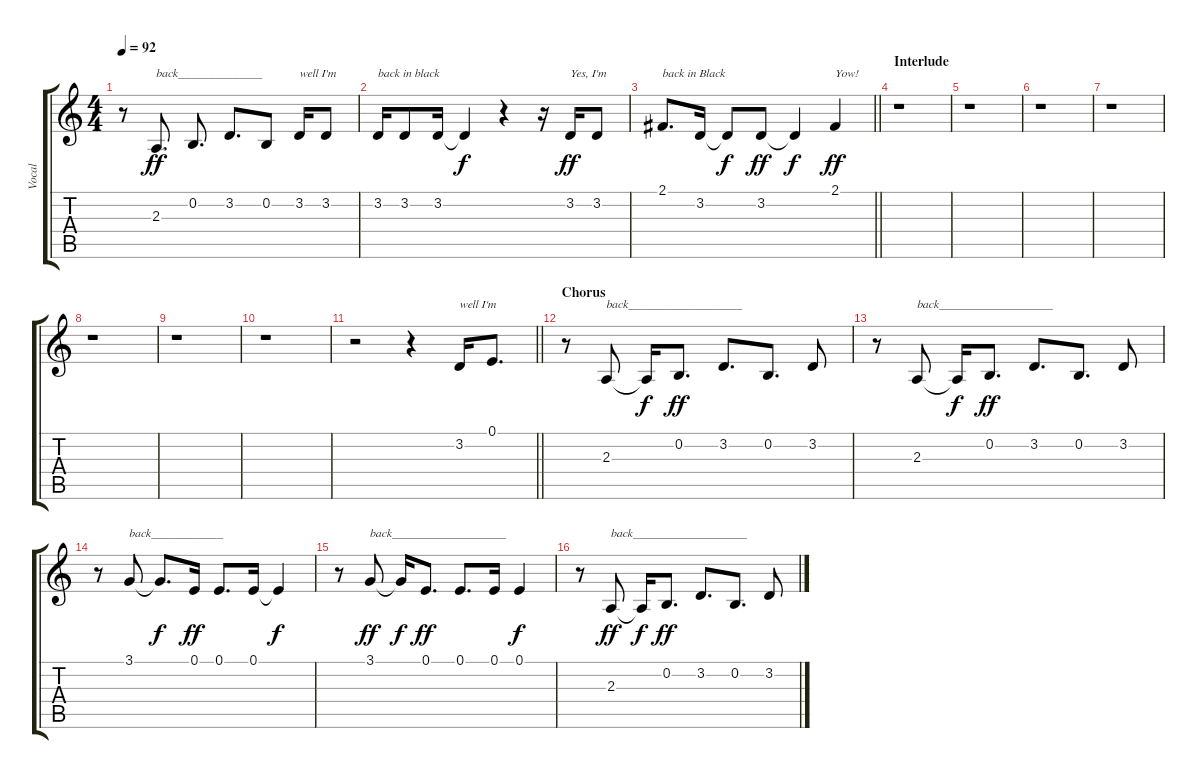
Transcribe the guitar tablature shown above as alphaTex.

\track ("Vocal" "Vocal") {instrument cello}
\staff {score tabs}
\tuning (E4 B3 G3 D3 A2 E2) {hide}
\ts (4 4)
\tempo 92
\clef g2
\ks c
r.8{dy ff} 2.3.8{d txt "back______________"} 0.2.8{d} 3.2.8{d} 0.2.8 3.2.16{txt "well I'm"} 3.2.8 |
3.2.16{txt "back in black"} 3.2.8 3.2.16 3.2{t}.4{dy f} r.4 r.16 3.2.16{txt "Yes, I'm" dy ff} 3.2.8 |
\barLineRight lightlight
2.1.8{d txt "back in Black"} 3.2.16 3.2{t}.8{dy f} 3.2.8{dy ff} 3.2{t}.4{dy f} 2.1.4{txt "Yow!" dy ff} |
\section ("" "Interlude")
r.1 |
r.1 |
r.1 |
r.1 |
r.1 |
r.1 |
r.1 |
\barLineRight lightlight
r.2 r.4 3.2.16{txt "well I'm"} 0.1.8{d} |
\section ("" "Chorus")
r.8 2.3.8{txt "back___________________"} 2.3{t}.16{dy f} 0.2.8{d dy ff} 3.2.8{d} 0.2.8{d} 3.2.8 |
r.8 2.3.8{txt "back___________________"} 2.3{t}.16{dy f} 0.2.8{d dy ff} 3.2.8{d} 0.2.8{d} 3.2.8 |
r.8 3.1.8{txt "back____________"} 3.1{t}.8{d dy f} 0.1.16{dy ff} 0.1.8{d} 0.1.16 0.1{t}.4{dy f} |
r.8 3.1.8{txt "back___________________" dy ff} 3.1{t}.16{dy f} 0.1.8{d dy ff} 0.1.8{d} 0.1.16 0.1.4{dy f} |
r.8 2.3.8{txt "back___________________" dy ff} 2.3{t}.16{dy f} 0.2.8{d dy ff} 3.2.8{d} 0.2.8{d} 3.2.8
